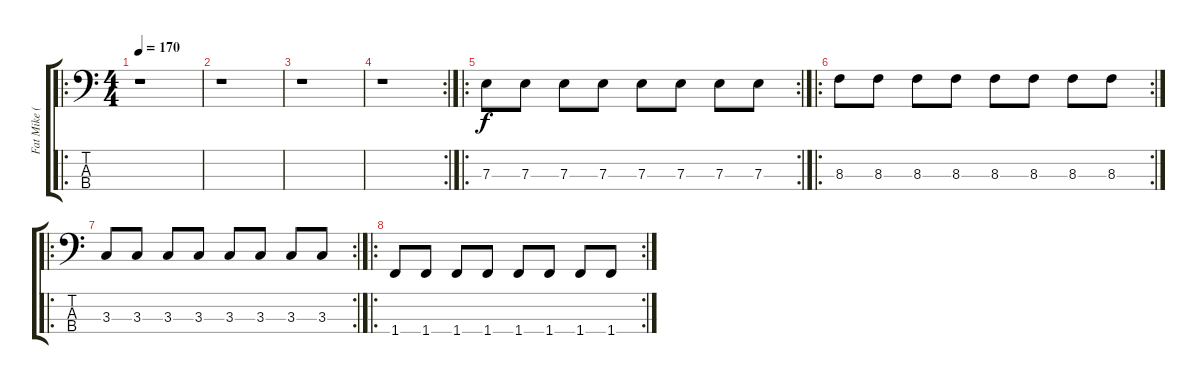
\track ("Fat Mike (Bass)" "Fat Mike (") {instrument electricbasspick}
\staff {score tabs}
\tuning (G2 D2 A1 E1) {hide}
\ro
\ts (4 4)
\tempo 170
\clef f4
\ks c
r.1{dy f} |
r.1 |
r.1 |
\rc 2
r.1 |
\ro
\rc 2
7.3.8 7.3.8 7.3.8 7.3.8 7.3.8 7.3.8 7.3.8 7.3.8 |
\ro
\rc 2
8.3.8 8.3.8 8.3.8 8.3.8 8.3.8 8.3.8 8.3.8 8.3.8 |
\ro
\rc 2
3.3.8 3.3.8 3.3.8 3.3.8 3.3.8 3.3.8 3.3.8 3.3.8 |
\ro
\rc 2
1.4.8 1.4.8 1.4.8 1.4.8 1.4.8 1.4.8 1.4.8 1.4.8
